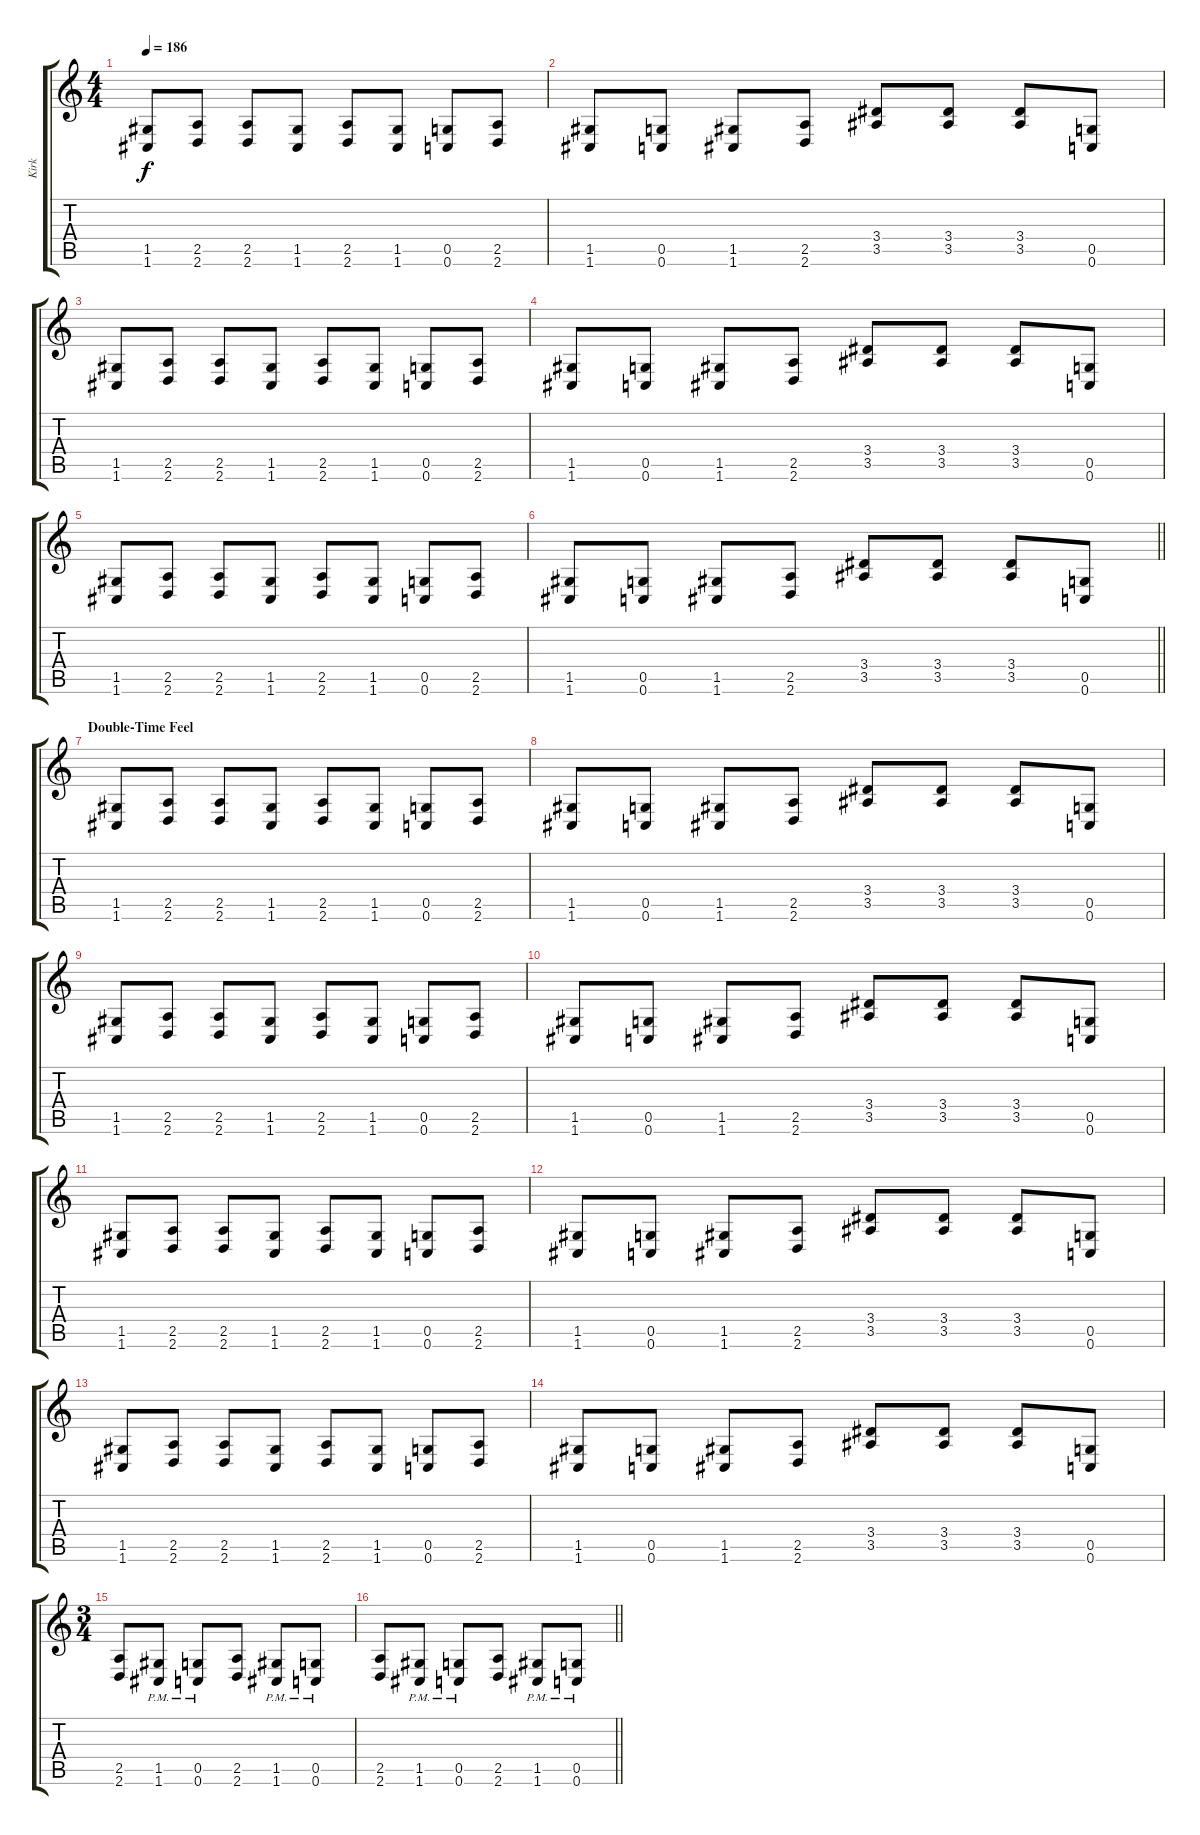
\track ("Kirk" "Kirk") {instrument distortionguitar}
\staff {score tabs}
\tuning (D4 A3 F3 C3 G2 C2) {hide}
\ts (4 4)
\tempo 186
\clef g2
\ks c
(1.5 1.6).8{dy f} (2.5 2.6).8 (2.5 2.6).8 (1.5 1.6).8 (2.5 2.6).8 (1.5 1.6).8 (0.5 0.6).8 (2.5 2.6).8 |
(1.5 1.6).8 (0.5 0.6).8 (1.5 1.6).8 (2.5 2.6).8 (3.4 3.5).8 (3.4 3.5).8 (3.4 3.5).8 (0.5 0.6).8 |
(1.5 1.6).8 (2.5 2.6).8 (2.5 2.6).8 (1.5 1.6).8 (2.5 2.6).8 (1.5 1.6).8 (0.5 0.6).8 (2.5 2.6).8 |
(1.5 1.6).8 (0.5 0.6).8 (1.5 1.6).8 (2.5 2.6).8 (3.4 3.5).8 (3.4 3.5).8 (3.4 3.5).8 (0.5 0.6).8 |
(1.5 1.6).8 (2.5 2.6).8 (2.5 2.6).8 (1.5 1.6).8 (2.5 2.6).8 (1.5 1.6).8 (0.5 0.6).8 (2.5 2.6).8 |
\barLineRight lightlight
(1.5 1.6).8 (0.5 0.6).8 (1.5 1.6).8 (2.5 2.6).8 (3.4 3.5).8 (3.4 3.5).8 (3.4 3.5).8 (0.5 0.6).8 |
\section ("" "Double-Time Feel")
(1.5 1.6).8 (2.5 2.6).8 (2.5 2.6).8 (1.5 1.6).8 (2.5 2.6).8 (1.5 1.6).8 (0.5 0.6).8 (2.5 2.6).8 |
(1.5 1.6).8 (0.5 0.6).8 (1.5 1.6).8 (2.5 2.6).8 (3.4 3.5).8 (3.4 3.5).8 (3.4 3.5).8 (0.5 0.6).8 |
(1.5 1.6).8 (2.5 2.6).8 (2.5 2.6).8 (1.5 1.6).8 (2.5 2.6).8 (1.5 1.6).8 (0.5 0.6).8 (2.5 2.6).8 |
(1.5 1.6).8 (0.5 0.6).8 (1.5 1.6).8 (2.5 2.6).8 (3.4 3.5).8 (3.4 3.5).8 (3.4 3.5).8 (0.5 0.6).8 |
(1.5 1.6).8 (2.5 2.6).8 (2.5 2.6).8 (1.5 1.6).8 (2.5 2.6).8 (1.5 1.6).8 (0.5 0.6).8 (2.5 2.6).8 |
(1.5 1.6).8 (0.5 0.6).8 (1.5 1.6).8 (2.5 2.6).8 (3.4 3.5).8 (3.4 3.5).8 (3.4 3.5).8 (0.5 0.6).8 |
(1.5 1.6).8 (2.5 2.6).8 (2.5 2.6).8 (1.5 1.6).8 (2.5 2.6).8 (1.5 1.6).8 (0.5 0.6).8 (2.5 2.6).8 |
(1.5 1.6).8 (0.5 0.6).8 (1.5 1.6).8 (2.5 2.6).8 (3.4 3.5).8 (3.4 3.5).8 (3.4 3.5).8 (0.5 0.6).8 |
\ts (3 4)
(2.5 2.6).8 (1.5{pm} 1.6{pm}).8 (0.5{pm} 0.6{pm}).8 (2.5 2.6).8 (1.5{pm} 1.6{pm}).8 (0.5{pm} 0.6{pm}).8 |
\barLineRight lightlight
(2.5 2.6).8 (1.5{pm} 1.6{pm}).8 (0.5{pm} 0.6{pm}).8 (2.5 2.6).8 (1.5{pm} 1.6{pm}).8 (0.5{pm} 0.6{pm}).8
